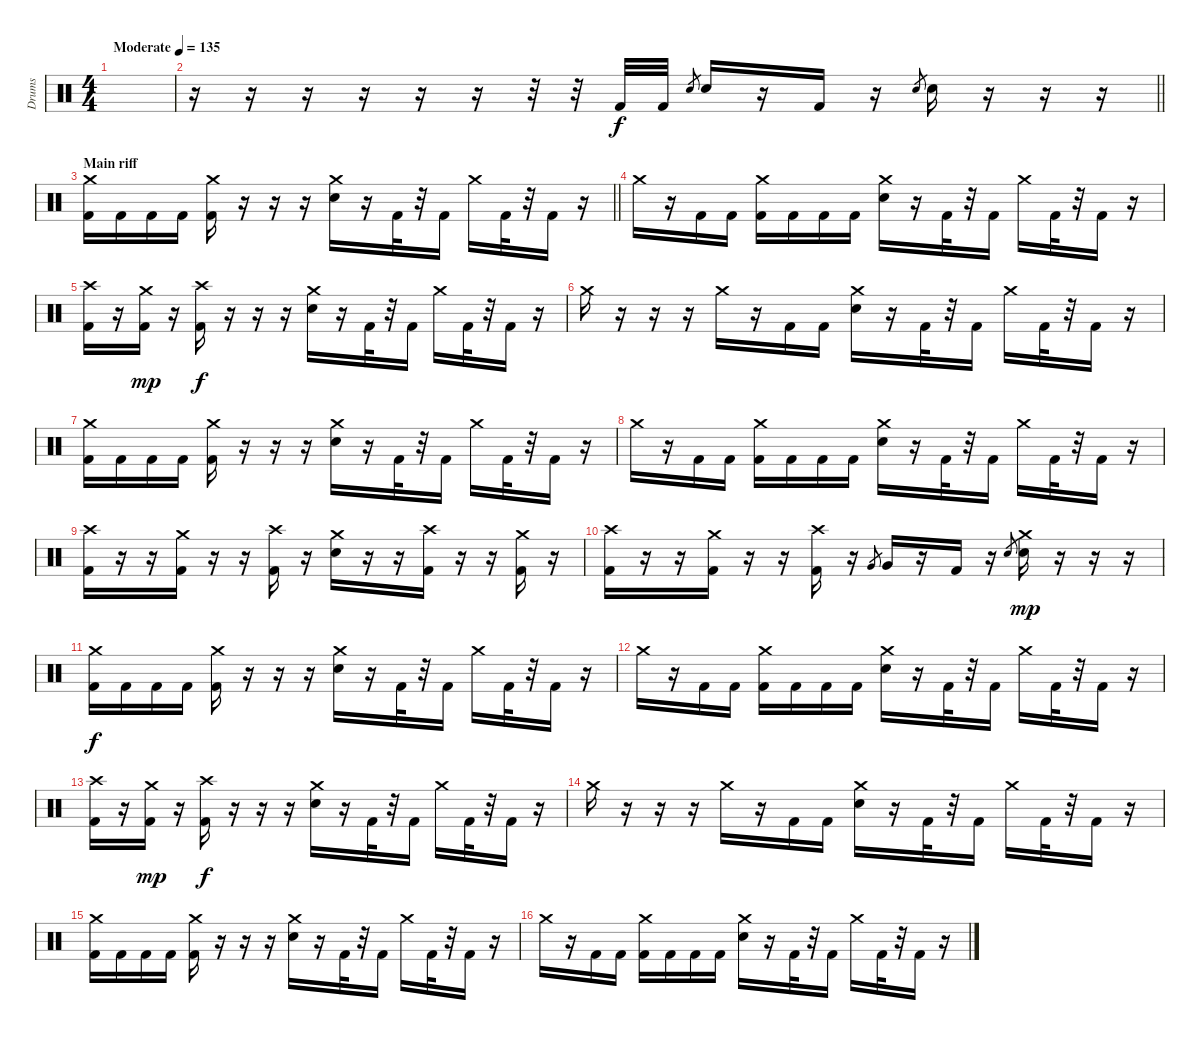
\track ("Drums" "Drums") {instrument percussion}
\staff {score}
\articulation defaults
\ts (4 4)
\tempo (135 "Moderate")
\clef neutral
\ks c
|
\barLineRight lightlight
r.16{volume 16 balance 8} r.16 r.16 r.16 r.16 r.16 r.32 r.32 "Kick (hit) 2".32 "Kick (hit) 2".32 "Electric Snare (hit)".8{gr} "Electric Snare (hit)".16 r.16 "Kick (hit) 2".16 r.16 "Electric Snare (hit)".8{gr} "Electric Snare (hit)".16 r.16 r.16 r.16 |
\section ("" "Main riff")
\barLineRight lightlight
("Crash medium (hit)" "Kick (hit) 2").16 "Kick (hit) 2".16 "Kick (hit) 2".16 "Kick (hit) 2".16 ("Crash medium (hit)" "Kick (hit) 2").16 r.16 r.16 r.16 ("Crash medium (hit)" "Electric Snare (hit)").16 r.16 "Kick (hit) 2".32 r.32 "Kick (hit) 2".16 "Crash medium (hit)".16 "Kick (hit) 2".32 r.32 "Kick (hit) 2".16 r.16 |
"Crash medium (hit)".16 r.16 "Kick (hit) 2".16 "Kick (hit) 2".16 ("Crash medium (hit)" "Kick (hit) 2").16 "Kick (hit) 2".16 "Kick (hit) 2".16 "Kick (hit) 2".16 ("Crash medium (hit)" "Electric Snare (hit)").16 r.16 "Kick (hit) 2".32 r.32 "Kick (hit) 2".16 "Crash medium (hit)".16 "Kick (hit) 2".32 r.32 "Kick (hit) 2".16 r.16 |
("Crash high (hit)" "Kick (hit) 2").16 r.16 ("Crash medium (hit)" "Kick (hit) 2").16{dy mp} r.16 ("Crash high (hit)" "Kick (hit) 2").16{dy f} r.16 r.16 r.16 ("Crash medium (hit)" "Electric Snare (hit)").16 r.16 "Kick (hit) 2".32 r.32 "Kick (hit) 2".16 "Crash medium (hit)".16 "Kick (hit) 2".32 r.32 "Kick (hit) 2".16 r.16 |
"Crash medium (hit)".16 r.16 r.16 r.16 "Crash medium (hit)".16 r.16 "Kick (hit) 2".16 "Kick (hit) 2".16 ("Crash medium (hit)" "Electric Snare (hit)").16 r.16 "Kick (hit) 2".32 r.32 "Kick (hit) 2".16 "Crash medium (hit)".16 "Kick (hit) 2".32 r.32 "Kick (hit) 2".16 r.16 |
("Crash medium (hit)" "Kick (hit) 2").16 "Kick (hit) 2".16 "Kick (hit) 2".16 "Kick (hit) 2".16 ("Crash medium (hit)" "Kick (hit) 2").16 r.16 r.16 r.16 ("Crash medium (hit)" "Electric Snare (hit)").16 r.16 "Kick (hit) 2".32 r.32 "Kick (hit) 2".16 "Crash medium (hit)".16 "Kick (hit) 2".32 r.32 "Kick (hit) 2".16 r.16 |
"Crash medium (hit)".16 r.16 "Kick (hit) 2".16 "Kick (hit) 2".16 ("Crash medium (hit)" "Kick (hit) 2").16 "Kick (hit) 2".16 "Kick (hit) 2".16 "Kick (hit) 2".16 ("Crash medium (hit)" "Electric Snare (hit)").16 r.16 "Kick (hit) 2".32 r.32 "Kick (hit) 2".16 "Crash medium (hit)".16 "Kick (hit) 2".32 r.32 "Kick (hit) 2".16 r.16 |
("Crash high (hit)" "Kick (hit) 2").16 r.16 r.16 ("Crash medium (hit)" "Kick (hit) 2").16 r.16 r.16 ("Crash high (hit)" "Kick (hit) 2").16 r.16 ("Crash medium (hit)" "Electric Snare (hit)").16 r.16 r.16 ("Crash high (hit)" "Kick (hit) 2").16 r.16 r.16 ("Crash medium (hit)" "Kick (hit) 2").16 r.16 |
("Crash high (hit)" "Kick (hit) 2").16 r.16 r.16 ("Crash medium (hit)" "Kick (hit) 2").16 r.16 r.16 ("Crash high (hit)" "Kick (hit) 2").16 r.16 "Very Low Tom (hit)".8{gr} "Very Low Tom (hit)".16 r.16 "Kick (hit) 2".16 r.16 "Electric Snare (hit)".8{gr} ("Crash medium (hit)" "Electric Snare (hit)").16{dy mp} r.16 r.16 r.16 |
("Crash medium (hit)" "Kick (hit) 2").16{dy f} "Kick (hit) 2".16 "Kick (hit) 2".16 "Kick (hit) 2".16 ("Crash medium (hit)" "Kick (hit) 2").16 r.16 r.16 r.16 ("Crash medium (hit)" "Electric Snare (hit)").16 r.16 "Kick (hit) 2".32 r.32 "Kick (hit) 2".16 "Crash medium (hit)".16 "Kick (hit) 2".32 r.32 "Kick (hit) 2".16 r.16 |
"Crash medium (hit)".16 r.16 "Kick (hit) 2".16 "Kick (hit) 2".16 ("Crash medium (hit)" "Kick (hit) 2").16 "Kick (hit) 2".16 "Kick (hit) 2".16 "Kick (hit) 2".16 ("Crash medium (hit)" "Electric Snare (hit)").16 r.16 "Kick (hit) 2".32 r.32 "Kick (hit) 2".16 "Crash medium (hit)".16 "Kick (hit) 2".32 r.32 "Kick (hit) 2".16 r.16 |
("Crash high (hit)" "Kick (hit) 2").16 r.16 ("Crash medium (hit)" "Kick (hit) 2").16{dy mp} r.16 ("Crash high (hit)" "Kick (hit) 2").16{dy f} r.16 r.16 r.16 ("Crash medium (hit)" "Electric Snare (hit)").16 r.16 "Kick (hit) 2".32 r.32 "Kick (hit) 2".16 "Crash medium (hit)".16 "Kick (hit) 2".32 r.32 "Kick (hit) 2".16 r.16 |
"Crash medium (hit)".16 r.16 r.16 r.16 "Crash medium (hit)".16 r.16 "Kick (hit) 2".16 "Kick (hit) 2".16 ("Crash medium (hit)" "Electric Snare (hit)").16 r.16 "Kick (hit) 2".32 r.32 "Kick (hit) 2".16 "Crash medium (hit)".16 "Kick (hit) 2".32 r.32 "Kick (hit) 2".16 r.16 |
("Crash medium (hit)" "Kick (hit) 2").16 "Kick (hit) 2".16 "Kick (hit) 2".16 "Kick (hit) 2".16 ("Crash medium (hit)" "Kick (hit) 2").16 r.16 r.16 r.16 ("Crash medium (hit)" "Electric Snare (hit)").16 r.16 "Kick (hit) 2".32 r.32 "Kick (hit) 2".16 "Crash medium (hit)".16 "Kick (hit) 2".32 r.32 "Kick (hit) 2".16 r.16 |
"Crash medium (hit)".16 r.16 "Kick (hit) 2".16 "Kick (hit) 2".16 ("Crash medium (hit)" "Kick (hit) 2").16 "Kick (hit) 2".16 "Kick (hit) 2".16 "Kick (hit) 2".16 ("Crash medium (hit)" "Electric Snare (hit)").16 r.16 "Kick (hit) 2".32 r.32 "Kick (hit) 2".16 "Crash medium (hit)".16 "Kick (hit) 2".32 r.32 "Kick (hit) 2".16 r.16
